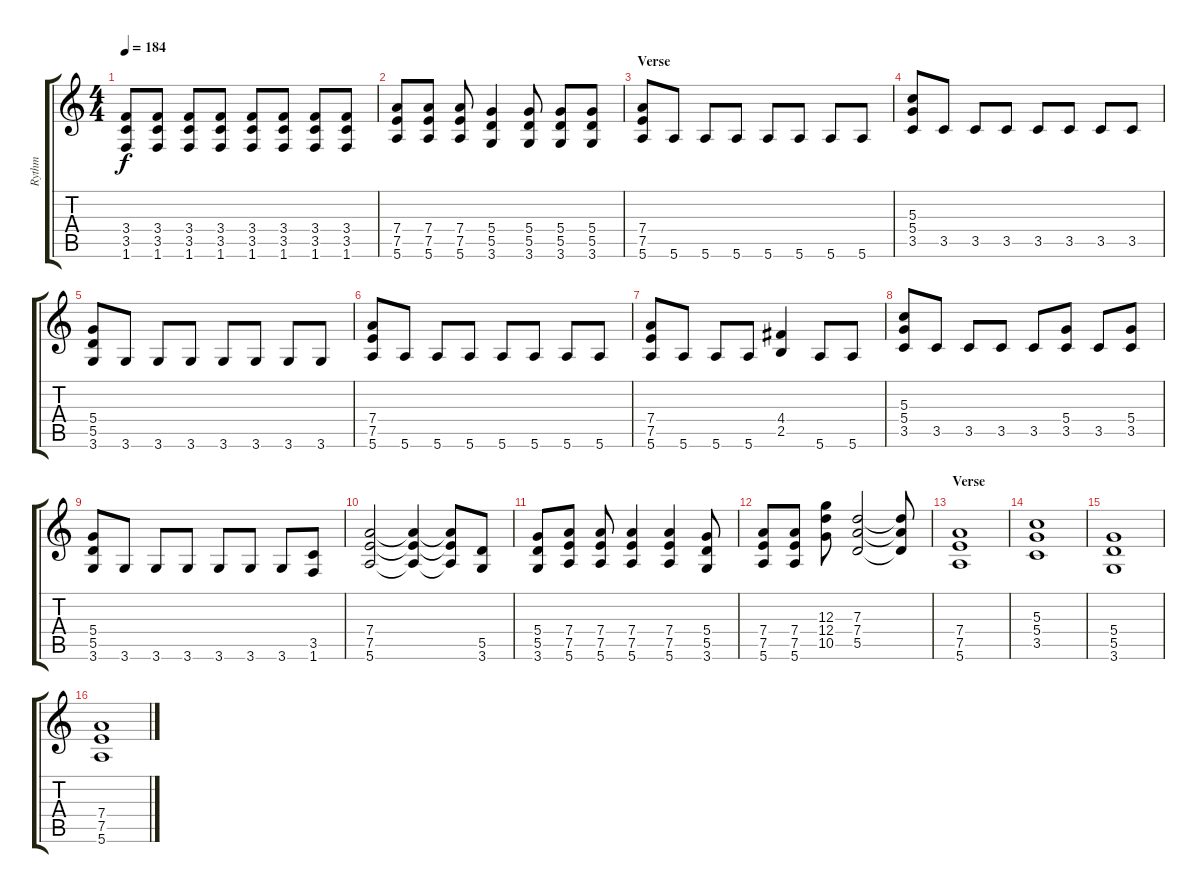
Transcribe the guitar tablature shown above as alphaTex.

\track ("Rythm" "Rythm") {instrument distortionguitar}
\staff {score tabs}
\tuning (E4 B3 G3 D3 A2 E2) {hide}
\ts (4 4)
\tempo 184
\clef g2
\ks c
(3.4 3.5 1.6).8{dy f} (3.4 3.5 1.6).8 (3.4 3.5 1.6).8 (3.4 3.5 1.6).8 (3.4 3.5 1.6).8 (3.4 3.5 1.6).8 (3.4 3.5 1.6).8 (3.4 3.5 1.6).8 |
(7.4 7.5 5.6).8 (7.4 7.5 5.6).8 (7.4 7.5 5.6).8 (5.4 5.5 3.6).4 (5.4 5.5 3.6).8 (5.4 5.5 3.6).8 (5.4 5.5 3.6).8 |
\section ("" "Verse")
(7.4 7.5 5.6).8 5.6.8 5.6.8 5.6.8 5.6.8 5.6.8 5.6.8 5.6.8 |
(5.3 5.4 3.5).8 3.5.8 3.5.8 3.5.8 3.5.8 3.5.8 3.5.8 3.5.8 |
(5.4 5.5 3.6).8 3.6.8 3.6.8 3.6.8 3.6.8 3.6.8 3.6.8 3.6.8 |
(7.4 7.5 5.6).8 5.6.8 5.6.8 5.6.8 5.6.8 5.6.8 5.6.8 5.6.8 |
(7.4 7.5 5.6).8 5.6.8 5.6.8 5.6.8 (4.4 2.5).4 5.6.8 5.6.8 |
(5.3 5.4 3.5).8 3.5.8 3.5.8 3.5.8 3.5.8 (5.4 3.5).8 3.5.8 (5.4 3.5).8 |
(5.4 5.5 3.6).8 3.6.8 3.6.8 3.6.8 3.6.8 3.6.8 3.6.8 (3.5 1.6).8 |
(7.4 7.5 5.6).2 (7.4{t} 7.5{t} 5.6{t}).4 (7.4{t} 7.5{t} 5.6{t}).8 (5.5 3.6).8 |
(5.4 5.5 3.6).8 (7.4 7.5 5.6).8 (7.4 7.5 5.6).8 (7.4 7.5 5.6).4 (7.4 7.5 5.6).4 (5.4 5.5 3.6).8 |
(7.4 7.5 5.6).8 (7.4 7.5 5.6).8 (12.3 12.4 10.5).8 (7.3 7.4 5.5).2 (7.3{t} 7.4{t} 5.5{t}).8 |
\section ("" "Verse")
(7.4 7.5 5.6).1 |
(5.3 5.4 3.5).1 |
(5.4 5.5 3.6).1 |
(7.4 7.5 5.6).1
